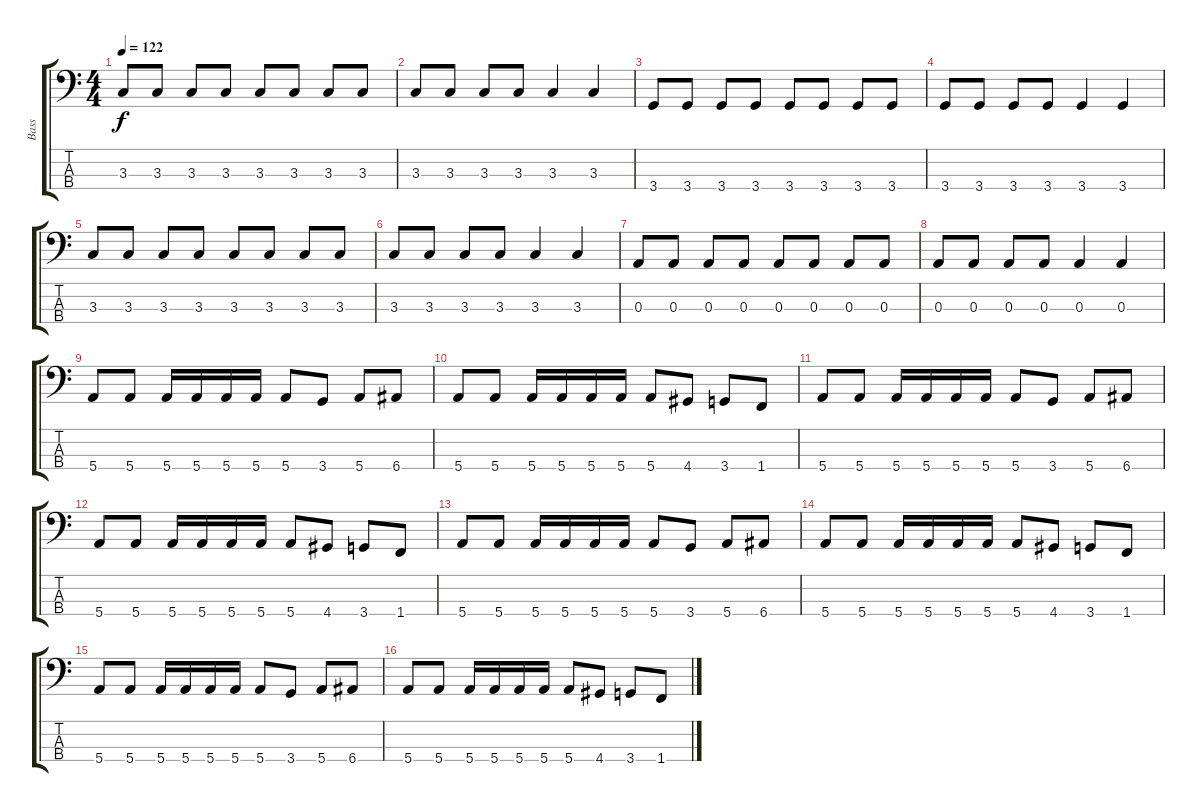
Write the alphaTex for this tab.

\track ("Bass" "Bass") {instrument electricbassfinger}
\staff {score tabs}
\tuning (G2 D2 A1 E1) {hide}
\ts (4 4)
\tempo 122
\clef f4
\ks c
3.3.8{dy f} 3.3.8 3.3.8 3.3.8 3.3.8 3.3.8 3.3.8 3.3.8 |
3.3.8 3.3.8 3.3.8 3.3.8 3.3.4 3.3.4 |
3.4.8 3.4.8 3.4.8 3.4.8 3.4.8 3.4.8 3.4.8 3.4.8 |
3.4.8 3.4.8 3.4.8 3.4.8 3.4.4 3.4.4 |
3.3.8 3.3.8 3.3.8 3.3.8 3.3.8 3.3.8 3.3.8 3.3.8 |
3.3.8 3.3.8 3.3.8 3.3.8 3.3.4 3.3.4 |
0.3.8 0.3.8 0.3.8 0.3.8 0.3.8 0.3.8 0.3.8 0.3.8 |
0.3.8 0.3.8 0.3.8 0.3.8 0.3.4 0.3.4 |
5.4.8 5.4.8 5.4.16 5.4.16 5.4.16 5.4.16 5.4.8 3.4.8 5.4.8 6.4.8 |
5.4.8 5.4.8 5.4.16 5.4.16 5.4.16 5.4.16 5.4.8 4.4.8 3.4.8 1.4.8 |
5.4.8 5.4.8 5.4.16 5.4.16 5.4.16 5.4.16 5.4.8 3.4.8 5.4.8 6.4.8 |
5.4.8 5.4.8 5.4.16 5.4.16 5.4.16 5.4.16 5.4.8 4.4.8 3.4.8 1.4.8 |
5.4.8 5.4.8 5.4.16 5.4.16 5.4.16 5.4.16 5.4.8 3.4.8 5.4.8 6.4.8 |
5.4.8 5.4.8 5.4.16 5.4.16 5.4.16 5.4.16 5.4.8 4.4.8 3.4.8 1.4.8 |
5.4.8 5.4.8 5.4.16 5.4.16 5.4.16 5.4.16 5.4.8 3.4.8 5.4.8 6.4.8 |
5.4.8 5.4.8 5.4.16 5.4.16 5.4.16 5.4.16 5.4.8 4.4.8 3.4.8 1.4.8
